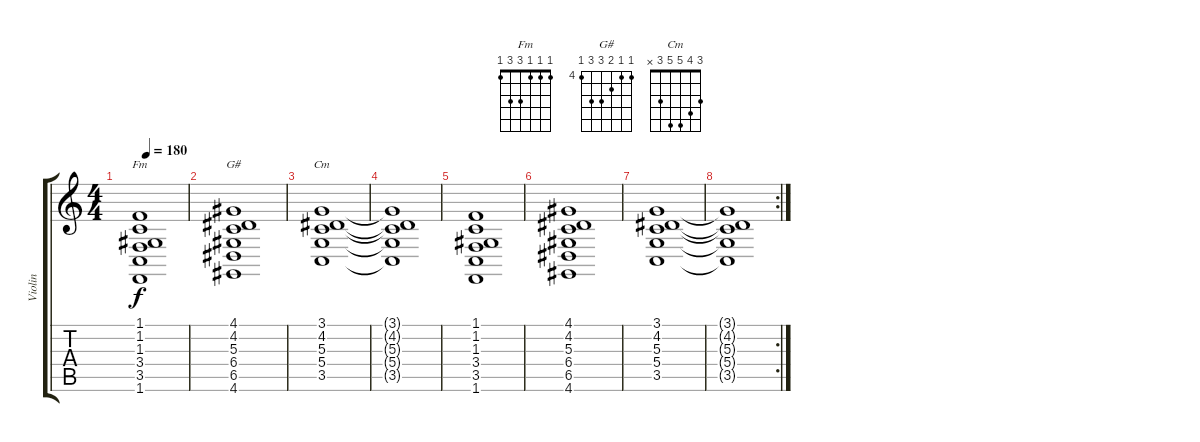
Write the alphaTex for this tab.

\track ("Violin" "Violin") {instrument violin}
\staff {score tabs}
\tuning (E4 B3 G3 D3 A2 E2) {hide}
\chord ("Fm" 1 1 1 3 3 1)
\chord ("G#" 4 4 5 6 6 4) {firstfret 4}
\chord ("Cm" 3 4 5 5 3 x)
\ts (4 4)
\tempo 180
\clef g2
\ks c
(1.1 1.2 1.3 3.4 3.5 1.6).1{ch "Fm" dy f instrument violin} |
(4.1 4.2 5.3 6.4 6.5 4.6).1{ch "G#"} |
(3.1 4.2 5.3 5.4 3.5).1{ch "Cm"} |
(3.1{t} 4.2{t} 5.3{t} 5.4{t} 3.5{t}).1 |
(1.1 1.2 1.3 3.4 3.5 1.6).1 |
(4.1 4.2 5.3 6.4 6.5 4.6).1 |
(3.1 4.2 5.3 5.4 3.5).1 |
\rc 2
(3.1{t} 4.2{t} 5.3{t} 5.4{t} 3.5{t}).1
